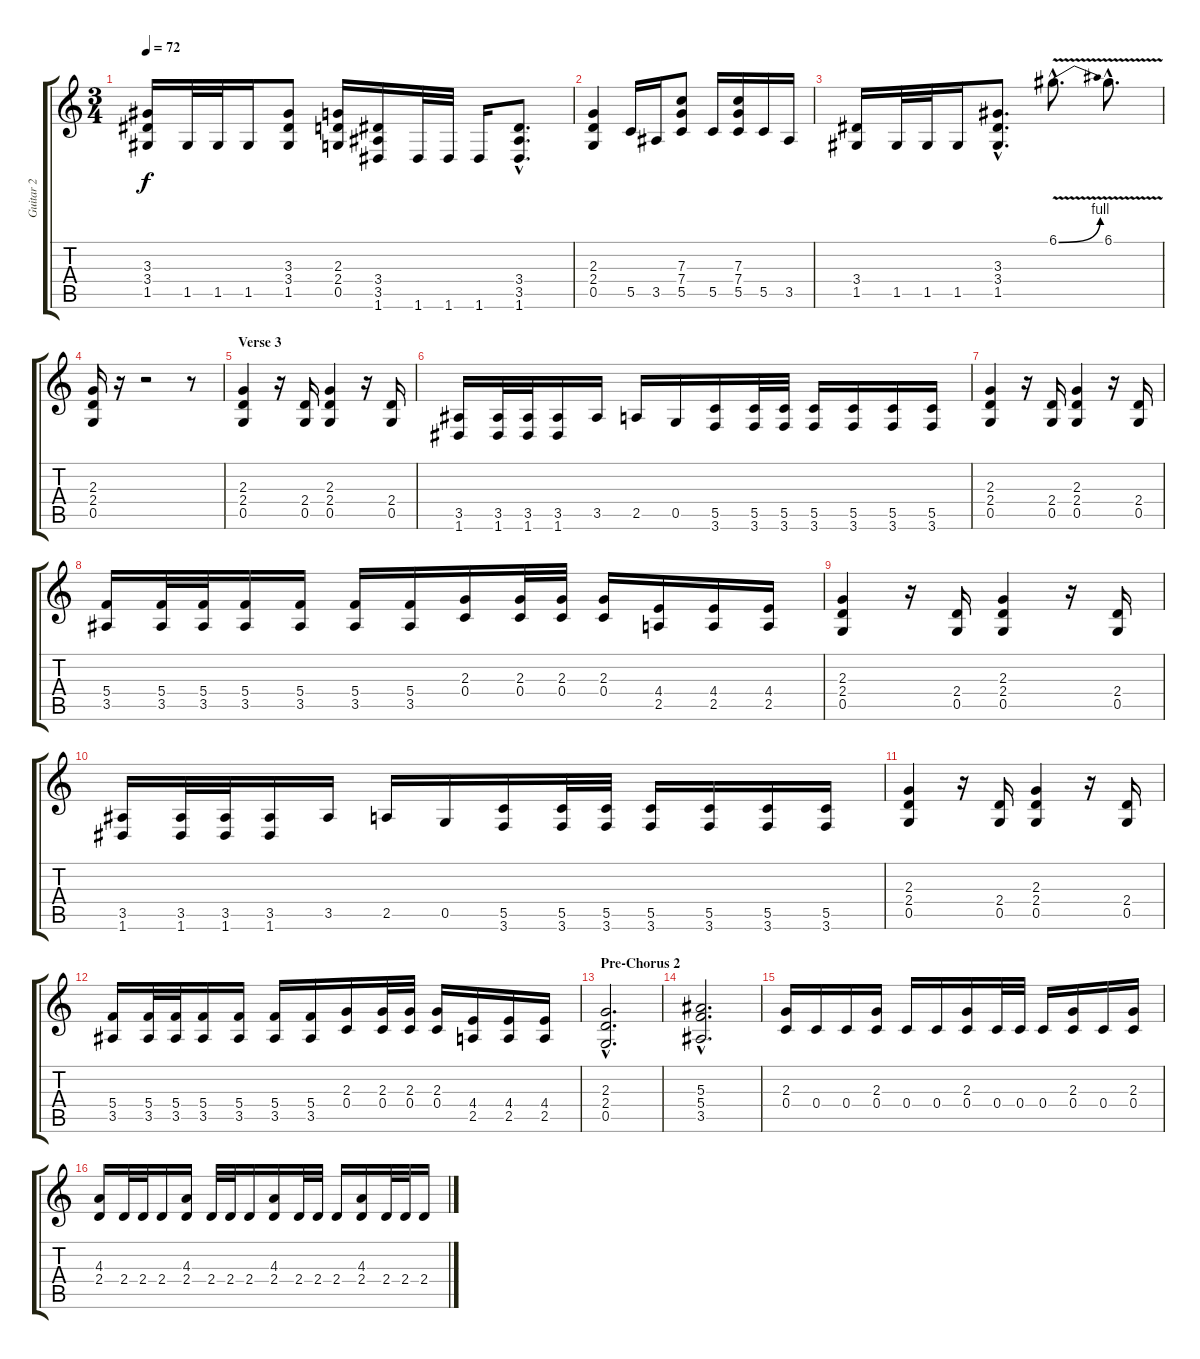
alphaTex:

\track ("Guitar 2" "Guitar 2") {instrument overdrivenguitar}
\staff {score tabs}
\tuning (D4 A3 F3 C3 G2 D2) {hide}
\ts (3 4)
\tempo 72
\clef g2
\ks c
(3.3 3.4 1.5).16{dy f} 1.5.32 1.5.32 1.5.16 (3.3 3.4 1.5).8 (2.3 2.4 0.5).16 (3.4 3.5 1.6).16 1.6.32 1.6.32 1.6.16 (3.4{hac} 3.5{hac} 1.6{hac}).8{d} |
(2.3 2.4 0.5).4 5.5.16 3.5.16 (7.3 7.4 5.5).8 5.5.16 (7.3 7.4 5.5).16 5.5.16 3.5.16 |
(3.4 1.5).16 1.5.32 1.5.32 1.5.16 (3.3{hac} 3.4{hac} 1.5{hac}).8{d} 6.1{be (bend 0 0 60 4) v hac}.8{d} 6.1{v hac}.8{d} |
(2.3 2.4 0.5).16 r.16 r.2 r.8 |
\section ("" "Verse 3")
(2.3 2.4 0.5).4 r.16 (2.4 0.5).16 (2.3 2.4 0.5).4 r.16 (2.4 0.5).16 |
(3.5 1.6).16 (3.5 1.6).32 (3.5 1.6).32 (3.5 1.6).16 3.5.16 2.5.16 0.5.16 (5.5 3.6).16 (5.5 3.6).32 (5.5 3.6).32 (5.5 3.6).16 (5.5 3.6).16 (5.5 3.6).16 (5.5 3.6).16 |
(2.3 2.4 0.5).4 r.16 (2.4 0.5).16 (2.3 2.4 0.5).4 r.16 (2.4 0.5).16 |
(5.4 3.5).16 (5.4 3.5).32 (5.4 3.5).32 (5.4 3.5).16 (5.4 3.5).16 (5.4 3.5).16 (5.4 3.5).16 (2.3 0.4).16 (2.3 0.4).32 (2.3 0.4).32 (2.3 0.4).16 (4.4 2.5).16 (4.4 2.5).16 (4.4 2.5).16 |
(2.3 2.4 0.5).4 r.16 (2.4 0.5).16 (2.3 2.4 0.5).4 r.16 (2.4 0.5).16 |
(3.5 1.6).16 (3.5 1.6).32 (3.5 1.6).32 (3.5 1.6).16 3.5.16 2.5.16 0.5.16 (5.5 3.6).16 (5.5 3.6).32 (5.5 3.6).32 (5.5 3.6).16 (5.5 3.6).16 (5.5 3.6).16 (5.5 3.6).16 |
(2.3 2.4 0.5).4 r.16 (2.4 0.5).16 (2.3 2.4 0.5).4 r.16 (2.4 0.5).16 |
(5.4 3.5).16 (5.4 3.5).32 (5.4 3.5).32 (5.4 3.5).16 (5.4 3.5).16 (5.4 3.5).16 (5.4 3.5).16 (2.3 0.4).16 (2.3 0.4).32 (2.3 0.4).32 (2.3 0.4).16 (4.4 2.5).16 (4.4 2.5).16 (4.4 2.5).16 |
\section ("" "Pre-Chorus 2")
(2.3{hac} 2.4{hac} 0.5{hac}).2{d} |
(5.3{hac} 5.4{hac} 3.5{hac}).2{d} |
(2.3 0.4).16 0.4.16 0.4.16 (2.3 0.4).16 0.4.16 0.4.16 (2.3 0.4).16 0.4.32 0.4.32 0.4.16 (2.3 0.4).16 0.4.16 (2.3 0.4).16 |
(4.3 2.4).16 2.4.32 2.4.32 2.4.16 (4.3 2.4).16 2.4.32 2.4.32 2.4.16 (4.3 2.4).16 2.4.32 2.4.32 2.4.16 (4.3 2.4).16 2.4.32 2.4.32 2.4.16
